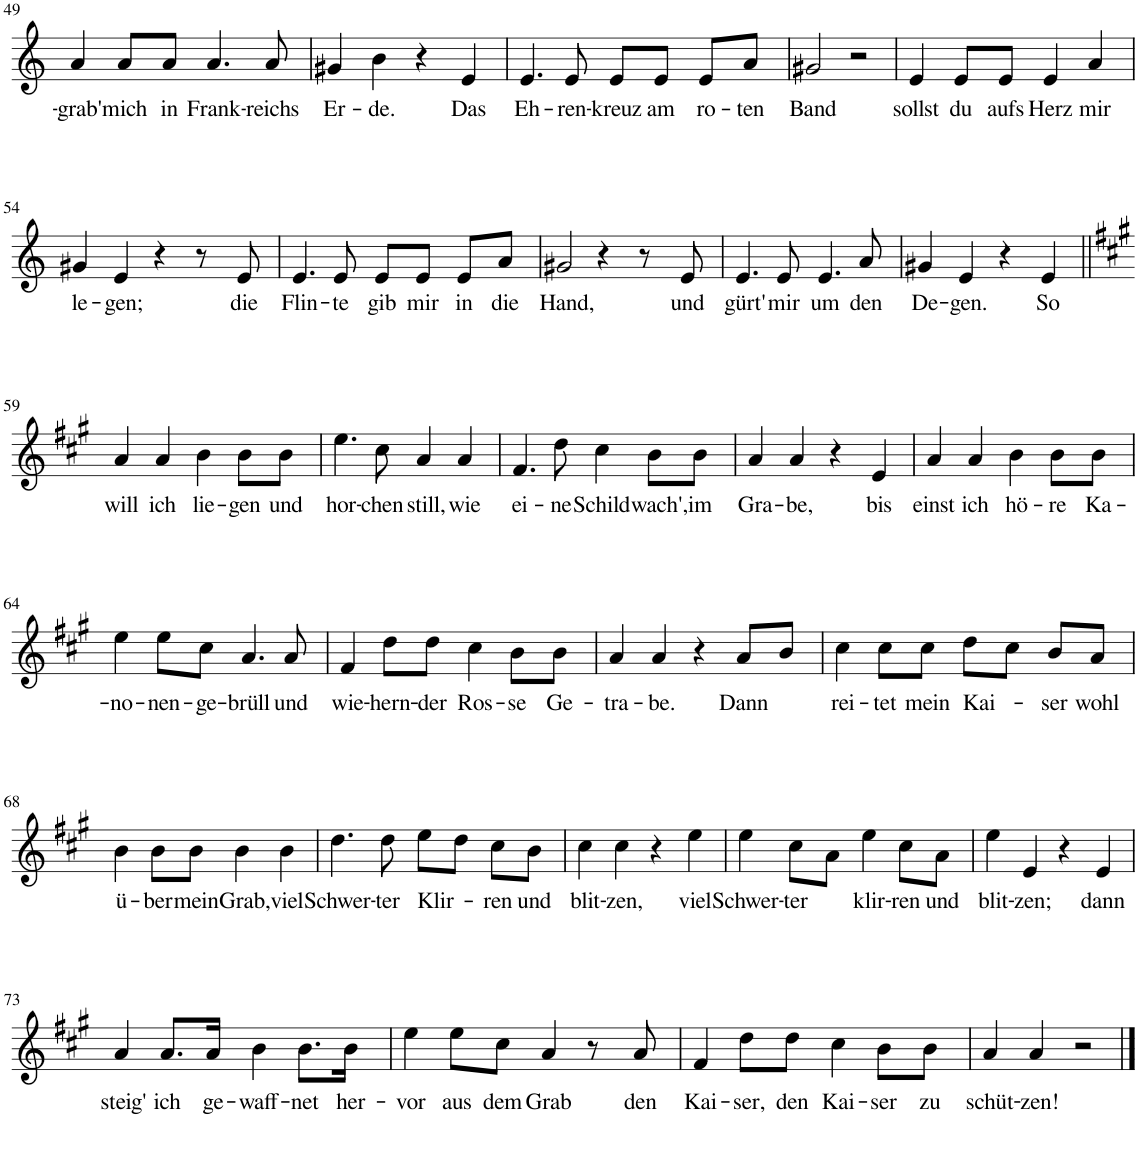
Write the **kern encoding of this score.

**kern	**text
*part1	*part1
*staff1	*staff1
*I"Piano	*
*I'Pno	*
!!LO:PB:g=z
*clefG2	*
*k[]	*
*M4/4	*
=49	=49
!	!LO:LY:b
4a/	-grab'
!	!LO:LY:b
8a/L	mich
!	!LO:LY:b
8a/J	in
!	!LO:LY:b
4.a/	Frank-
!	!LO:LY:b
8a/	-reichs
=50	=50
!	!LO:LY:b
4g#X/	Er-
!	!LO:LY:b
4b\	-de.
4r	.
!	!LO:LY:b
4e/	Das
=51	=51
!	!LO:LY:b
4.e/	Eh-
!	!LO:LY:b
8e/	-ren-
!	!LO:LY:b
8e/L	-kreuz
!	!LO:LY:b
8e/J	am
!	!LO:LY:b
8e/L	ro-
!	!LO:LY:b
8a/J	-ten
=52	=52
!	!LO:LY:b
2g#X/	Band
2r	.
=53	=53
!	!LO:LY:b
4e/	sollst
!	!LO:LY:b
8e/L	du
!	!LO:LY:b
8e/J	aufs
!	!LO:LY:b
4e/	Herz
!	!LO:LY:b
4a/	mir
!!LO:LB:g=z
=54	=54
!	!LO:LY:b
4g#X/	le-
!	!LO:LY:b
4e/	-gen;
4r	.
8r	.
!	!LO:LY:b
8e/	die
=55	=55
!	!LO:LY:b
4.e/	Flin-
!	!LO:LY:b
8e/	-te
!	!LO:LY:b
8e/L	gib
!	!LO:LY:b
8e/J	mir
!	!LO:LY:b
8e/L	in
!	!LO:LY:b
8a/J	die
=56	=56
!	!LO:LY:b
2g#X/	Hand,
4r	.
8r	.
!	!LO:LY:b
8e/	und
=57	=57
!	!LO:LY:b
4.e/	gürt'
!	!LO:LY:b
8e/	mir
!	!LO:LY:b
4.e/	um
!	!LO:LY:b
8a/	den
=58	=58
!	!LO:LY:b
4g#X/	De-
!	!LO:LY:b
4e/	-gen.
4r	.
!	!LO:LY:b
4e/	So
!!LO:LB:g=z
=59||	=59||
*k[f#c#g#]	*
!	!LO:LY:b
4a/	will
!	!LO:LY:b
4a/	ich
!	!LO:LY:b
4b\	lie-
!	!LO:LY:b
8b\L	-gen
!	!LO:LY:b
8b\J	und
=60	=60
!	!LO:LY:b
4.ee\	hor-
!	!LO:LY:b
8cc#\	-chen
!	!LO:LY:b
4a/	still,
!	!LO:LY:b
4a/	wie
=61	=61
!	!LO:LY:b
4.f#/	ei-
!	!LO:LY:b
8dd\	-ne
!	!LO:LY:b
4cc#\	Schild
!	!LO:LY:b
8b\L	wach',
!	!LO:LY:b
8b\J	im
=62	=62
!	!LO:LY:b
4a/	Gra-
!	!LO:LY:b
4a/	-be,
4r	.
!	!LO:LY:b
4e/	bis
=63	=63
!	!LO:LY:b
4a/	einst
!	!LO:LY:b
4a/	ich
!	!LO:LY:b
4b\	hö-
!	!LO:LY:b
8b\L	-re
!	!LO:LY:b
8b\J	Ka-
!!LO:LB:g=z
=64	=64
!	!LO:LY:b
4ee\	-no-
!	!LO:LY:b
8ee\L	-nen-
!	!LO:LY:b
8cc#\J	-ge-
!	!LO:LY:b
4.a/	brüll
!	!LO:LY:b
8a/	und
=65	=65
!	!LO:LY:b
4f#/	wie-
!	!LO:LY:b
8dd\L	-hern-
!	!LO:LY:b
8dd\J	-der
!	!LO:LY:b
4cc#\	Ros-
!	!LO:LY:b
8b\L	-se
!	!LO:LY:b
8b\J	Ge-
=66	=66
!	!LO:LY:b
4a/	-tra-
!	!LO:LY:b
4a/	-be.
4r	.
!	!LO:LY:b
8a/L	Dann
8b/J	.
=67	=67
!	!LO:LY:b
4cc#\	rei-
!	!LO:LY:b
8cc#\L	-tet
!	!LO:LY:b
8cc#\J	mein
!	!LO:LY:b
8dd\L	Kai-
8cc#\J	.
!	!LO:LY:b
8b/L	-ser
!	!LO:LY:b
8a/J	wohl
!!LO:LB:g=z
=68	=68
!	!LO:LY:b
4b\	ü-
!	!LO:LY:b
8b\L	-ber
!	!LO:LY:b
8b\J	mein
!	!LO:LY:b
4b\	Grab,
!	!LO:LY:b
4b\	viel
=69	=69
!	!LO:LY:b
4.dd\	Schwer-
!	!LO:LY:b
8dd\	-ter
!	!LO:LY:b
8ee\L	Klir-
8dd\J	.
!	!LO:LY:b
8cc#\L	-ren
!	!LO:LY:b
8b\J	und
=70	=70
!	!LO:LY:b
4cc#\	blit-
!	!LO:LY:b
4cc#\	-zen,
4r	.
!	!LO:LY:b
4ee\	viel
=71	=71
!	!LO:LY:b
4ee\	Schwer-
!	!LO:LY:b
8cc#\L	-ter
8a\J	.
!	!LO:LY:b
4ee\	klir-
!	!LO:LY:b
8cc#\L	-ren
!	!LO:LY:b
8a\J	und
=72	=72
!	!LO:LY:b
4ee\	blit-
!	!LO:LY:b
4e/	-zen;
4r	.
!	!LO:LY:b
4e/	dann
!!LO:LB:g=z
=73	=73
!	!LO:LY:b
4a/	steig'
!	!LO:LY:b
8.a/L	ich
!	!LO:LY:b
16a/Jk	ge-
!	!LO:LY:b
4b\	-waff-
!	!LO:LY:b
8.b\L	-net
!	!LO:LY:b
16b\Jk	her-
=74	=74
!	!LO:LY:b
4ee\	-vor
!	!LO:LY:b
8ee\L	aus
!	!LO:LY:b
8cc#\J	dem
!	!LO:LY:b
4a/	Grab
8r	.
!	!LO:LY:b
8a/	den
=75	=75
!	!LO:LY:b
4f#/	Kai-
!	!LO:LY:b
8dd\L	-ser,
!	!LO:LY:b
8dd\J	den
!	!LO:LY:b
4cc#\	Kai-
!	!LO:LY:b
8b\L	-ser
!	!LO:LY:b
8b\J	zu
=76	=76
!	!LO:LY:b
4a/	schüt-
!	!LO:LY:b
4a/	-zen!
2r	.
==	==
*-	*-
